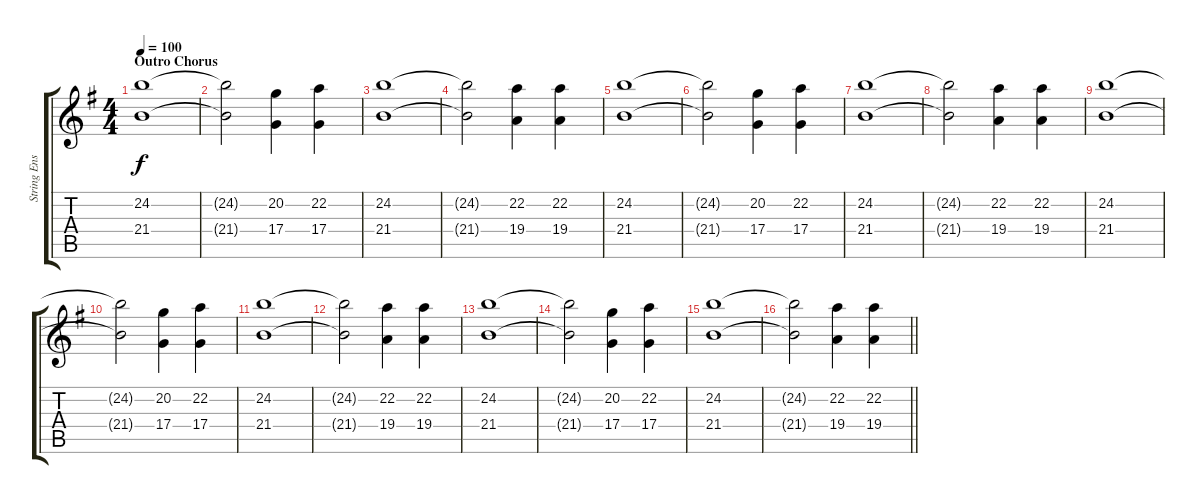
\track ("String Ensemble" "String Ens") {instrument stringensemble1}
\staff {score tabs}
\tuning (E4 B3 G3 D3 A2 E2) {hide}
\ts (4 4)
\section ("" "Outro Chorus")
\tempo 100
\clef g2
\ks g
(24.2 21.4).1{dy f} |
(24.2{t} 21.4{t}).2 (20.2 17.4).4 (22.2 17.4).4 |
(24.2 21.4).1 |
(24.2{t} 21.4{t}).2 (22.2 19.4).4 (22.2 19.4).4 |
(24.2 21.4).1 |
(24.2{t} 21.4{t}).2 (20.2 17.4).4 (22.2 17.4).4 |
(24.2 21.4).1 |
(24.2{t} 21.4{t}).2 (22.2 19.4).4 (22.2 19.4).4 |
(24.2 21.4).1 |
(24.2{t} 21.4{t}).2 (20.2 17.4).4 (22.2 17.4).4 |
(24.2 21.4).1 |
(24.2{t} 21.4{t}).2 (22.2 19.4).4 (22.2 19.4).4 |
(24.2 21.4).1 |
(24.2{t} 21.4{t}).2 (20.2 17.4).4 (22.2 17.4).4 |
(24.2 21.4).1 |
\barLineRight lightlight
(24.2{t} 21.4{t}).2 (22.2 19.4).4 (22.2 19.4).4
